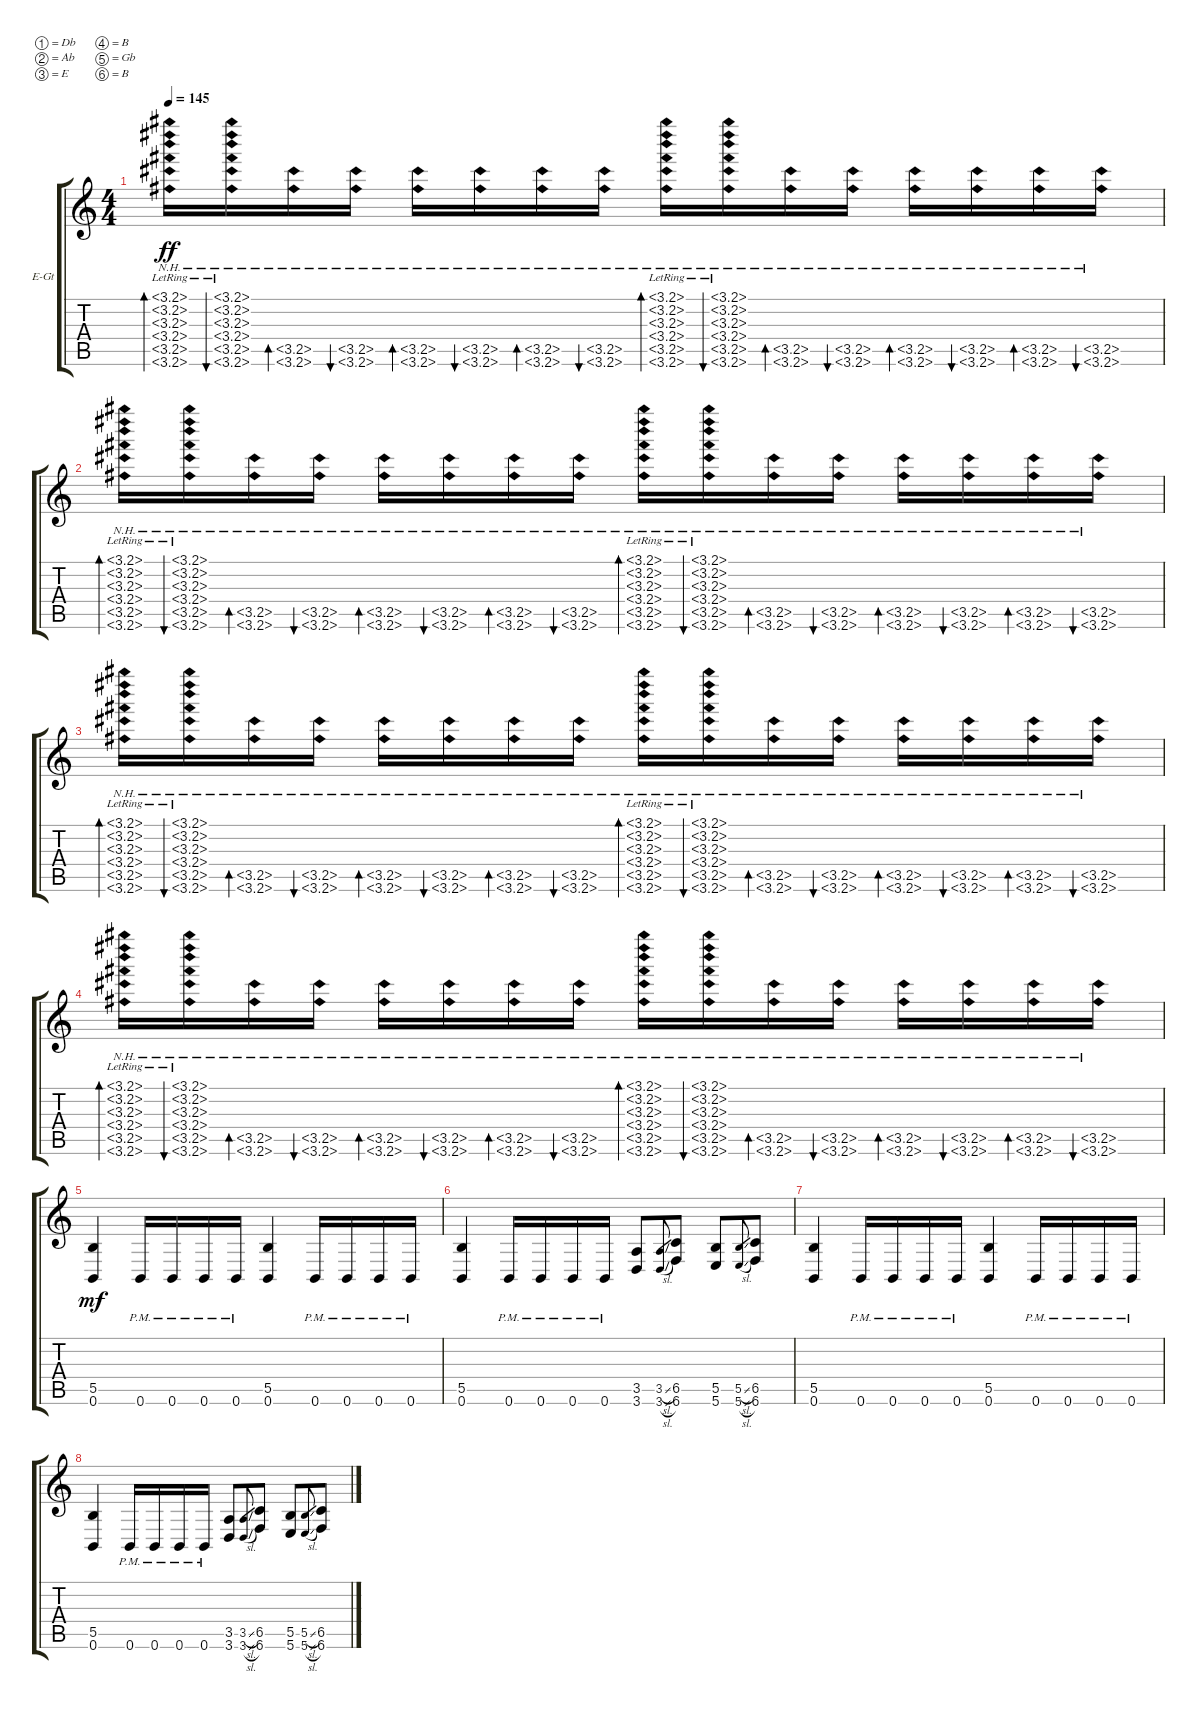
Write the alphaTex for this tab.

\bracketExtendMode groupsimilarinstruments
\firstSystemTrackNameOrientation horizontal
\otherSystemsTrackNameOrientation horizontal
\track ("Logan Mader" "E-Gt") {instrument distortionguitar}
\staff {score tabs}
\tuning (Db4 Ab3 E3 B2 Gb2 B1)
\ts (4 4)
\tempo 145
\clef g2
\ks c
(3.1{nh lr} 3.2{nh lr} 3.3{nh lr} 3.4{nh lr} 3.5{nh lr} 3.6{nh lr}).16{bd 120 dy ff} (3.1{nh lr} 3.2{nh lr} 3.3{nh lr} 3.4{nh lr} 3.5{nh lr} 3.6{nh lr}).16{bu 120} (3.5{nh} 3.6{nh}).16{bd 120} (3.5{nh} 3.6{nh}).16{bu 120} (3.5{nh} 3.6{nh}).16{bd 120} (3.5{nh} 3.6{nh}).16{bu 120} (3.5{nh} 3.6{nh}).16{bd 120} (3.5{nh} 3.6{nh}).16{bu 120} (3.1{nh lr} 3.2{nh lr} 3.3{nh lr} 3.4{nh lr} 3.5{nh lr} 3.6{nh lr}).16{bd 120} (3.1{nh lr} 3.2{nh lr} 3.3{nh lr} 3.4{nh lr} 3.5{nh lr} 3.6{nh lr}).16{bu 120} (3.5{nh} 3.6{nh}).16{bd 120} (3.5{nh} 3.6{nh}).16{bu 120} (3.5{nh} 3.6{nh}).16{bd 120} (3.5{nh} 3.6{nh}).16{bu 120} (3.5{nh} 3.6{nh}).16{bd 120} (3.5{nh} 3.6{nh}).16{bu 120} |
(3.1{nh lr} 3.2{nh lr} 3.3{nh lr} 3.4{nh lr} 3.5{nh lr} 3.6{nh lr}).16{bd 120} (3.1{nh lr} 3.2{nh lr} 3.3{nh lr} 3.4{nh lr} 3.5{nh lr} 3.6{nh lr}).16{bu 120} (3.5{nh} 3.6{nh}).16{bd 120} (3.5{nh} 3.6{nh}).16{bu 120} (3.5{nh} 3.6{nh}).16{bd 120} (3.5{nh} 3.6{nh}).16{bu 120} (3.5{nh} 3.6{nh}).16{bd 120} (3.5{nh} 3.6{nh}).16{bu 120} (3.1{nh lr} 3.2{nh lr} 3.3{nh lr} 3.4{nh lr} 3.5{nh lr} 3.6{nh lr}).16{bd 120} (3.1{nh lr} 3.2{nh lr} 3.3{nh lr} 3.4{nh lr} 3.5{nh lr} 3.6{nh lr}).16{bu 120} (3.5{nh} 3.6{nh}).16{bd 120} (3.5{nh} 3.6{nh}).16{bu 120} (3.5{nh} 3.6{nh}).16{bd 120} (3.5{nh} 3.6{nh}).16{bu 120} (3.5{nh} 3.6{nh}).16{bd 120} (3.5{nh} 3.6{nh}).16{bu 120} |
(3.1{nh lr} 3.2{nh lr} 3.3{nh lr} 3.4{nh lr} 3.5{nh lr} 3.6{nh lr}).16{bd 120} (3.1{nh lr} 3.2{nh lr} 3.3{nh lr} 3.4{nh lr} 3.5{nh lr} 3.6{nh lr}).16{bu 120} (3.5{nh} 3.6{nh}).16{bd 120} (3.5{nh} 3.6{nh}).16{bu 120} (3.5{nh} 3.6{nh}).16{bd 120} (3.5{nh} 3.6{nh}).16{bu 120} (3.5{nh} 3.6{nh}).16{bd 120} (3.5{nh} 3.6{nh}).16{bu 120} (3.1{nh lr} 3.2{nh lr} 3.3{nh lr} 3.4{nh lr} 3.5{nh lr} 3.6{nh lr}).16{bd 120} (3.1{nh lr} 3.2{nh lr} 3.3{nh lr} 3.4{nh lr} 3.5{nh lr} 3.6{nh lr}).16{bu 120} (3.5{nh} 3.6{nh}).16{bd 120} (3.5{nh} 3.6{nh}).16{bu 120} (3.5{nh} 3.6{nh}).16{bd 120} (3.5{nh} 3.6{nh}).16{bu 120} (3.5{nh} 3.6{nh}).16{bd 120} (3.5{nh} 3.6{nh}).16{bu 120} |
(3.1{nh lr} 3.2{nh lr} 3.3{nh lr} 3.4{nh lr} 3.5{nh lr} 3.6{nh lr}).16{bd 120} (3.1{nh lr} 3.2{nh lr} 3.3{nh lr} 3.4{nh lr} 3.5{nh lr} 3.6{nh lr}).16{bu 120} (3.5{nh} 3.6{nh}).16{bd 120} (3.5{nh} 3.6{nh}).16{bu 120} (3.5{nh} 3.6{nh}).16{bd 120} (3.5{nh} 3.6{nh}).16{bu 120} (3.5{nh} 3.6{nh}).16{bd 120} (3.5{nh} 3.6{nh}).16{bu 120} (3.1{nh} 3.2{nh} 3.3{nh} 3.4{nh} 3.5{nh} 3.6{nh}).16{bd 120} (3.1{nh} 3.2{nh} 3.3{nh} 3.4{nh} 3.5{nh} 3.6{nh}).16{bu 120} (3.5{nh} 3.6{nh}).16{bd 120} (3.5{nh} 3.6{nh}).16{bu 120} (3.5{nh} 3.6{nh}).16{bd 120} (3.5{nh} 3.6{nh}).16{bu 120} (3.5{nh} 3.6{nh}).16{bd 120} (3.5{nh} 3.6{nh}).16{bu 120} |
(5.5 0.6).4{dy mf} 0.6{pm}.16 0.6{pm}.16 0.6{pm}.16 0.6{pm}.16 (5.5 0.6).4 0.6{pm}.16 0.6{pm}.16 0.6{pm}.16 0.6{pm}.16 |
(5.5 0.6).4 0.6{pm}.16 0.6{pm}.16 0.6{pm}.16 0.6{pm}.16 (3.5 3.6).8 (3.5{sl} 3.6{sl}).8{gr} (6.5 6.6).8 (5.5 5.6).8 (5.5{sl} 5.6{sl}).8{gr} (6.5 6.6).8 |
(5.5 0.6).4 0.6{pm}.16 0.6{pm}.16 0.6{pm}.16 0.6{pm}.16 (5.5 0.6).4 0.6{pm}.16 0.6{pm}.16 0.6{pm}.16 0.6{pm}.16 |
(5.5 0.6).4 0.6{pm}.16 0.6{pm}.16 0.6{pm}.16 0.6{pm}.16 (3.5 3.6).8 (3.5{sl} 3.6{sl}).8{gr} (6.5 6.6).8 (5.5 5.6).8 (5.5{sl} 5.6{sl}).8{gr} (6.5 6.6).8
